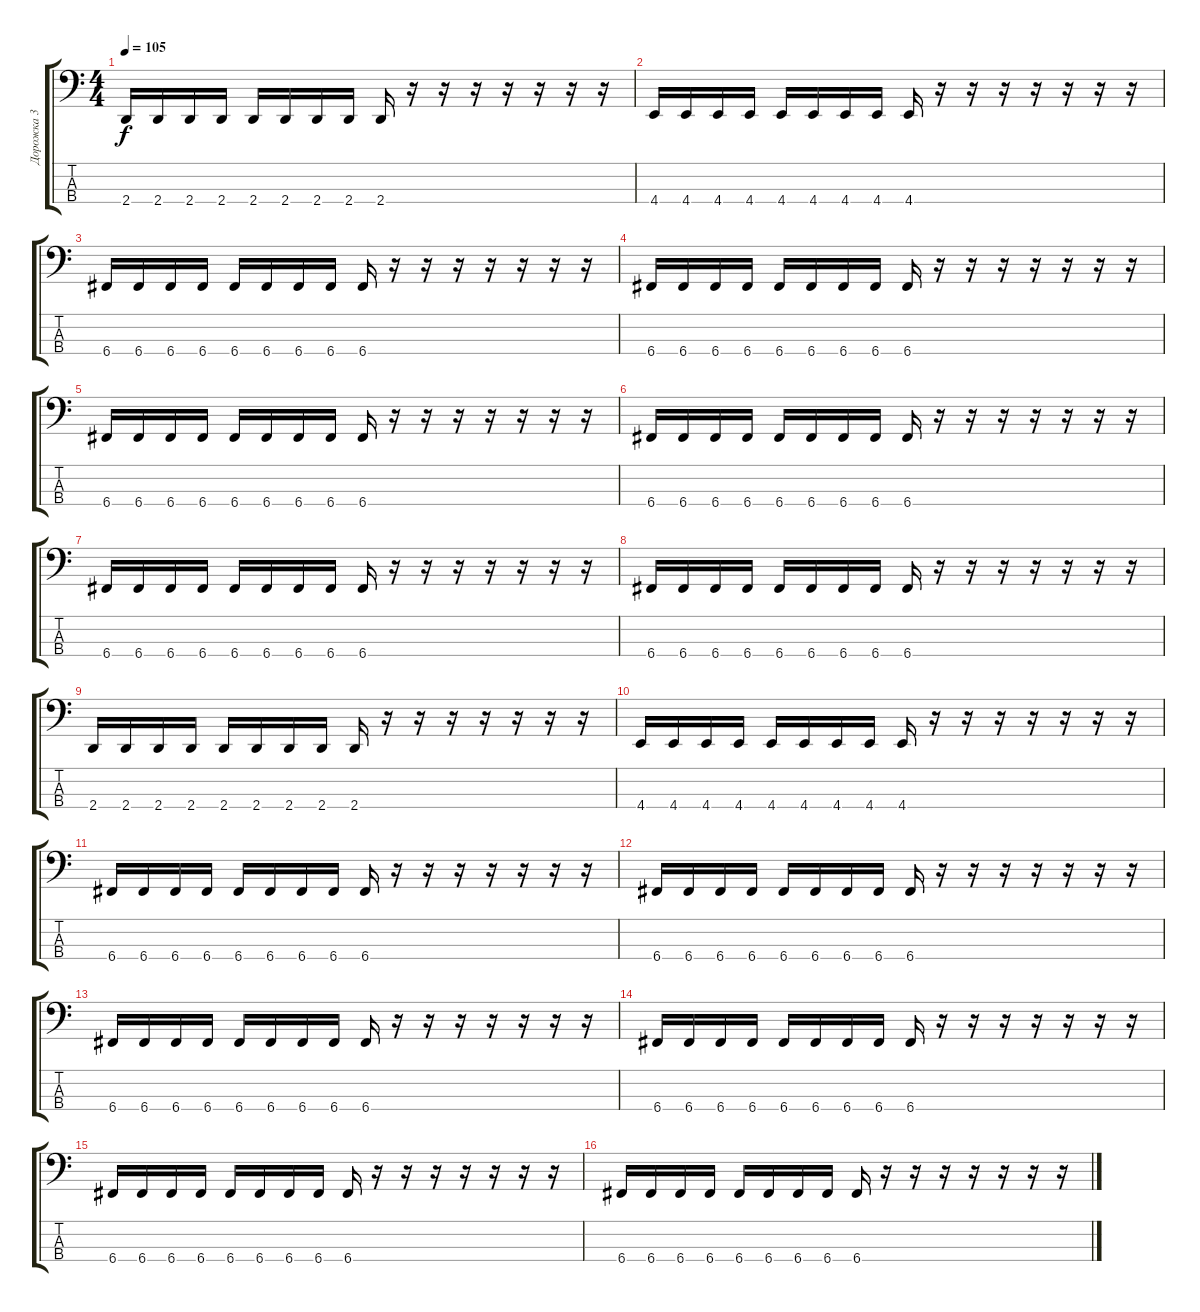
\track ("Дорожка 3" "Дорожка 3") {instrument electricbassfinger}
\staff {score tabs}
\tuning (F2 C2 G1 C1) {hide}
\ts (4 4)
\tempo 105
\clef f4
\ks c
2.4.16{dy f} 2.4.16 2.4.16 2.4.16 2.4.16 2.4.16 2.4.16 2.4.16 2.4.16 r.16 r.16 r.16 r.16 r.16 r.16 r.16 |
4.4.16 4.4.16 4.4.16 4.4.16 4.4.16 4.4.16 4.4.16 4.4.16 4.4.16 r.16 r.16 r.16 r.16 r.16 r.16 r.16 |
6.4.16 6.4.16 6.4.16 6.4.16 6.4.16 6.4.16 6.4.16 6.4.16 6.4.16 r.16 r.16 r.16 r.16 r.16 r.16 r.16 |
6.4.16 6.4.16 6.4.16 6.4.16 6.4.16 6.4.16 6.4.16 6.4.16 6.4.16 r.16 r.16 r.16 r.16 r.16 r.16 r.16 |
6.4.16 6.4.16 6.4.16 6.4.16 6.4.16 6.4.16 6.4.16 6.4.16 6.4.16 r.16 r.16 r.16 r.16 r.16 r.16 r.16 |
6.4.16 6.4.16 6.4.16 6.4.16 6.4.16 6.4.16 6.4.16 6.4.16 6.4.16 r.16 r.16 r.16 r.16 r.16 r.16 r.16 |
6.4.16 6.4.16 6.4.16 6.4.16 6.4.16 6.4.16 6.4.16 6.4.16 6.4.16 r.16 r.16 r.16 r.16 r.16 r.16 r.16 |
6.4.16 6.4.16 6.4.16 6.4.16 6.4.16 6.4.16 6.4.16 6.4.16 6.4.16 r.16 r.16 r.16 r.16 r.16 r.16 r.16 |
2.4.16 2.4.16 2.4.16 2.4.16 2.4.16 2.4.16 2.4.16 2.4.16 2.4.16 r.16 r.16 r.16 r.16 r.16 r.16 r.16 |
4.4.16 4.4.16 4.4.16 4.4.16 4.4.16 4.4.16 4.4.16 4.4.16 4.4.16 r.16 r.16 r.16 r.16 r.16 r.16 r.16 |
6.4.16 6.4.16 6.4.16 6.4.16 6.4.16 6.4.16 6.4.16 6.4.16 6.4.16 r.16 r.16 r.16 r.16 r.16 r.16 r.16 |
6.4.16 6.4.16 6.4.16 6.4.16 6.4.16 6.4.16 6.4.16 6.4.16 6.4.16 r.16 r.16 r.16 r.16 r.16 r.16 r.16 |
6.4.16 6.4.16 6.4.16 6.4.16 6.4.16 6.4.16 6.4.16 6.4.16 6.4.16 r.16 r.16 r.16 r.16 r.16 r.16 r.16 |
6.4.16 6.4.16 6.4.16 6.4.16 6.4.16 6.4.16 6.4.16 6.4.16 6.4.16 r.16 r.16 r.16 r.16 r.16 r.16 r.16 |
6.4.16 6.4.16 6.4.16 6.4.16 6.4.16 6.4.16 6.4.16 6.4.16 6.4.16 r.16 r.16 r.16 r.16 r.16 r.16 r.16 |
6.4.16 6.4.16 6.4.16 6.4.16 6.4.16 6.4.16 6.4.16 6.4.16 6.4.16 r.16 r.16 r.16 r.16 r.16 r.16 r.16
